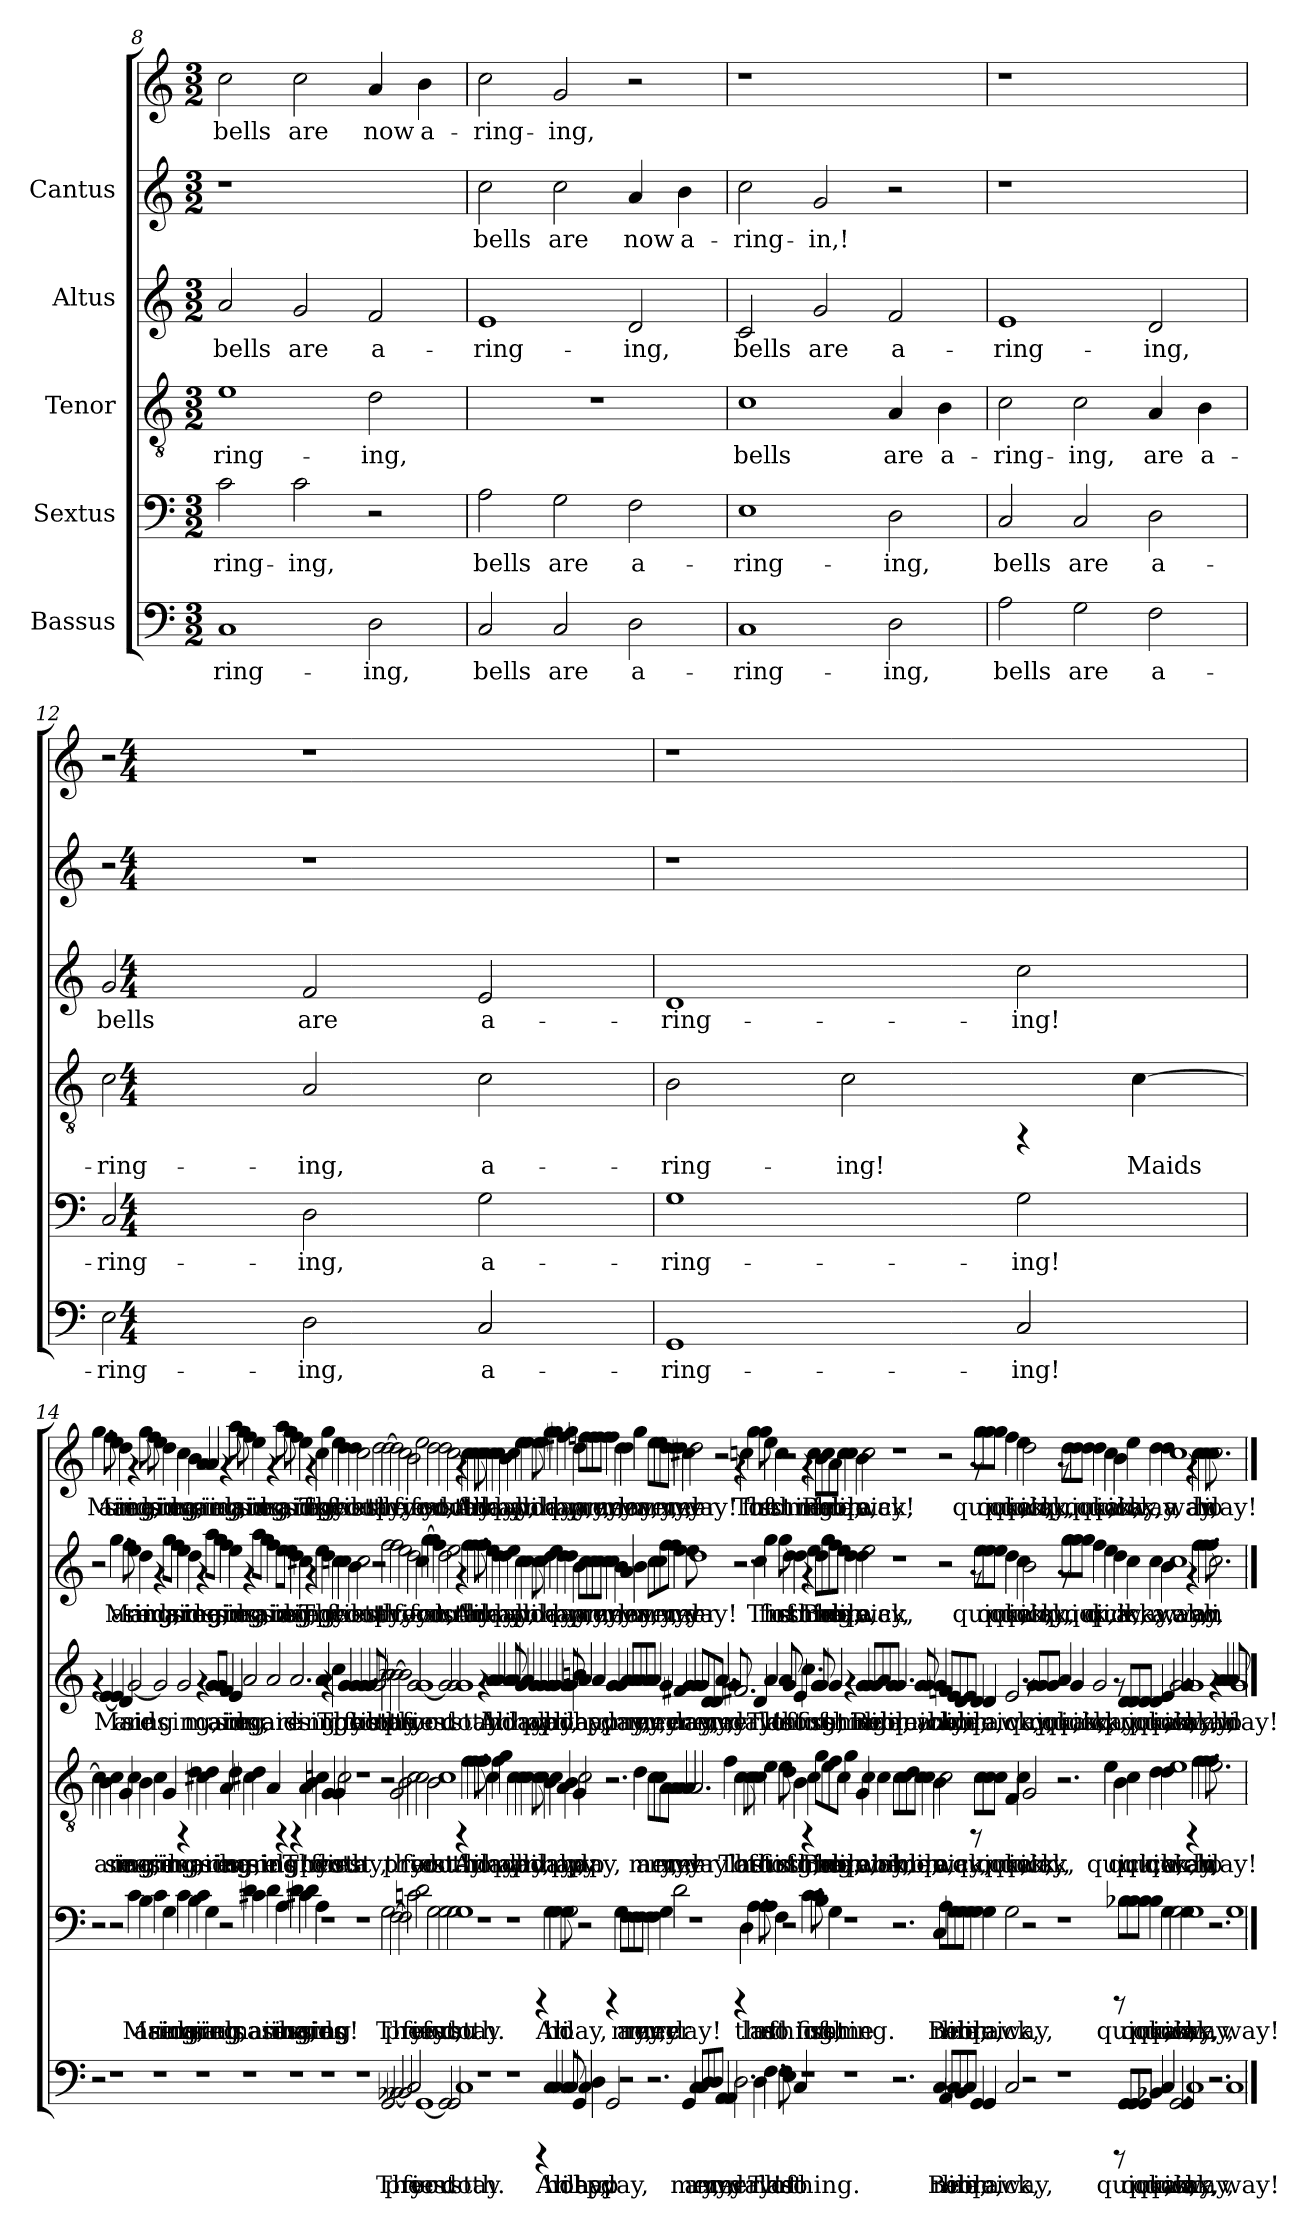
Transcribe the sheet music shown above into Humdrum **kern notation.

**kern	**text	**kern	**text	**kern	**text	**kern	**text	**kern	**text	**kern	**text
*part5	*part5	*part4	*part4	*part3	*part3	*part2	*part2	*part1	*part1	*part1	*part1
*staff6	*staff6	*staff5	*staff5	*staff4	*staff4	*staff3	*staff3	*staff2	*staff2	*staff1	*staff1
*I"Bassus	*	*I"Sextus	*	*I"Tenor	*	*I"Altus	*	*I"Cantus	*	*	*
!!LO:PB:g=z
*clefF4	*	*clefF4	*	*clefGv2	*	*clefG2	*	*clefG2	*	*clefG2	*
*M3/2	*	*M3/2	*	*M3/2	*	*M3/2	*	*M3/2	*	*M3/2	*
=8	=8	=8	=8	=8	=8	=8	=8	=8	=8	=8	=8
!	!LO:LY:b:cj	!	!LO:LY:b:cj	!	!LO:LY:b:cj	!	!LO:LY:b:cj	!	!	!	!LO:LY:b:cj
1C	-ring-	2c\	-ring-	1e	-ring-	2a/	bells	1r	.	2cc\	bells
!	!	!	!LO:LY:b:cj	!	!	!	!LO:LY:b:cj	!	!	!	!LO:LY:b:cj
.	.	2c\	-ing,	.	.	2g/	are	.	.	2cc\	are
!	!LO:LY:b:cj	!	!	!	!LO:LY:b:cj	!	!LO:LY:b:cj	!	!	!	!LO:LY:b:cj
2D\	-ing,	2r	.	2d\	-ing,	2f/	a-	2ryy	.	4a/	now
!	!	!	!	!	!	!	!	!	!	!	!LO:LY:b:cj
.	.	.	.	.	.	.	.	.	.	4b\	a-
=9	=9	=9	=9	=9	=9	=9	=9	=9	=9	=9	=9
!	!LO:LY:b:cj	!	!LO:LY:b:cj	!	!	!	!LO:LY:b:cj	!	!LO:LY:b:cj	!	!LO:LY:b:cj
2C/	bells	2A\	bells	1.r	.	1e	-ring-	2cc\	bells	2cc\	-ring-
!	!LO:LY:b:cj	!	!LO:LY:b:cj	!	!	!	!	!	!LO:LY:b:cj	!	!LO:LY:b:cj
2C/	are	2G\	are	.	.	.	.	2cc\	are	2g/	-ing,
!	!LO:LY:b:cj	!	!LO:LY:b:cj	!	!	!	!LO:LY:b:cj	!	!LO:LY:b:cj	!	!
2D\	a-	2F\	a-	.	.	2d/	-ing,	4a/	now	2r	.
!	!	!	!	!	!	!	!	!	!LO:LY:b:cj	!	!
.	.	.	.	.	.	.	.	4b\	a-	.	.
=10	=10	=10	=10	=10	=10	=10	=10	=10	=10	=10	=10
!	!LO:LY:b:cj	!	!LO:LY:b:cj	!	!LO:LY:b:cj	!	!LO:LY:b:cj	!	!LO:LY:b:cj	!	!
1C	-ring-	1E	-ring-	1c	bells	2c/	bells	2cc\	-ring-	1r	.
!	!	!	!	!	!	!	!LO:LY:b:cj	!	!LO:LY:b:cj	!	!
.	.	.	.	.	.	2g/	are	2g/	-in,!	.	.
!	!LO:LY:b:cj	!	!LO:LY:b:cj	!	!LO:LY:b:cj	!	!LO:LY:b:cj	!	!	!	!
2D\	-ing,	2D\	-ing,	4A/	are	2f/	a-	2r	.	2ryy	.
!	!	!	!	!	!LO:LY:b:cj	!	!	!	!	!	!
.	.	.	.	4B\	a-	.	.	.	.	.	.
=11	=11	=11	=11	=11	=11	=11	=11	=11	=11	=11	=11
!	!LO:LY:b:cj	!	!LO:LY:b:cj	!	!LO:LY:b:cj	!	!LO:LY:b:cj	!	!	!	!
2A\	bells	2C/	bells	2c\	-ring-	1e	-ring-	1r	.	1r	.
!	!LO:LY:b:cj	!	!LO:LY:b:cj	!	!LO:LY:b:cj	!	!	!	!	!	!
2G\	are	2C/	are	2c\	-ing,	.	.	.	.	.	.
!	!LO:LY:b:cj	!	!LO:LY:b:cj	!	!LO:LY:b:cj	!	!LO:LY:b:cj	!	!	!	!
2F\	a-	2D\	a-	4A/	are	2d/	-ing,	2ryy	.	2ryy	.
!	!	!	!	!	!LO:LY:b:cj	!	!	!	!	!	!
.	.	.	.	4B\	a-	.	.	.	.	.	.
!!LO:LB:g=z
=12	=12	=12	=12	=12	=12	=12	=12	=12	=12	=12	=12
!	!LO:LY:b:cj	!	!LO:LY:b:cj	!	!LO:LY:b:cj	!	!LO:LY:b:cj	!	!	!	!
2E\	-ring-	2C/	-ring-	2c\	-ring-	2g/	bells	2r	.	2r	.
*M4/4	*	*M4/4	*	*M4/4	*	*M4/4	*	*M4/4	*	*M4/4	*
*met(c)	*	*met(c)	*	*met(c)	*	*met(c)	*	*met(c)	*	*met(c)	*
!	!LO:LY:b:cj	!	!LO:LY:b:cj	!	!LO:LY:b:cj	!	!LO:LY:b:cj	!	!	!	!
2D\	-ing,	2D\	-ing,	2A/	-ing,	2f/	are	1r	.	1r	.
!	!LO:LY:b:cj	!	!LO:LY:b:cj	!	!LO:LY:b:cj	!	!LO:LY:b:cj	!	!	!	!
2C/	a-	2G\	a-	2c\	a-	2e/	a-	.	.	.	.
!!LO:LB:g=z
=13	=13	=13	=13	=13	=13	=13	=13	=13	=13	=13	=13
*	*	*	*	*	*	*	*	*	*	*MM180	*
!	!LO:LY:b:cj	!	!LO:LY:b:cj	!	!LO:LY:b:cj	!	!LO:LY:b:cj	!	!	!	!
1GG	-ring-	1G	-ring-	2B\	-ring-	1d	-ring-	1r	.	1r	.
!	!	!	!	!	!LO:LY:b:cj	!	!	!	!	!	!
.	.	.	.	2c\	-ing!	.	.	.	.	.	.
!	!LO:LY:b:cj	!	!LO:LY:b:cj	!	!	!	!LO:LY:b:cj	!	!	!	!
2C/	-ing!	2G\	-ing!	4rFF	.	2cc\	-ing!	2ryy	.	2ryy	.
!	!	!	!	!	!LO:LY:b:cj	!	!	!	!	!	!
.	.	.	.	[>4c\	Maids	.	.	.	.	.	.
!!LO:PB:g=z
=14	=14	=14	=14	=14	=14	=14	=14	=14	=14	=14	=14
!	!	!	!	!	!LO:LY:b:cj	!	!	!	!	!	!LO:LY:b:cj
2r	.	2r	.	4c\]	.	4rf	.	2r	.	4.gg\	Maids
!	!	!	!	!	!LO:LY:b:cj	!	!LO:LY:b:cj	!	!	!	!
.	.	.	.	4B\	are	[<4e/	Maids	.	.	.	.
!	!	!	!	!	!	!	!	!	!	!	!LO:LY:b:cj
.	.	.	.	.	.	.	.	.	.	8ff\	are
!	!	!	!	!	!LO:LY:b:cj	!	!LO:LY:b:cj	!	!LO:LY:b:cj	!	!LO:LY:b:cj
1r	.	2r	.	4c\	sing-	4e/]	.	4.gg\	Maids	4ee\	sing-
!	!	!	!	!	!LO:LY:b:cj	!	!LO:LY:b:cj	!	!	!	!LO:LY:b:cj
.	.	.	.	4G/	-ing,	4d/	are	.	.	4dd\	-ing,
!	!	!	!	!	!	!	!	!	!LO:LY:b:cj	!	!
.	.	.	.	.	.	.	.	8ff\	are	.	.
!	!	!	!LO:LY:b:cj	!	!LO:LY:b:cj	!	!LO:LY:b:cj	!	!LO:LY:b:cj	!	!
.	.	4c\	Maids	4c\	maids	[<2g/	sing-	4ee\	sing-	4rf	.
!	!	!	!LO:LY:b:cj	!	!LO:LY:b:cj	!	!	!	!LO:LY:b:cj	!	!LO:LY:b:cj
.	.	4B\	are	4B\	are	.	.	4dd\	-ing,	8gg\	maids
!	!	!	!	!	!	!	!	!	!	!	!LO:LY:b:cj
.	.	.	.	.	.	.	.	.	.	8ff\	are
!	!	!	!LO:LY:b:cj	!	!LO:LY:b:cj	!	!LO:LY:b:cj	!	!	!	!LO:LY:b:cj
1r	.	4c\	sing-	4c\	sing-	2g/]	-	4rf	.	4ee\	sing-
!	!	!	!LO:LY:b:cj	!	!LO:LY:b:cj	!	!	!	!LO:LY:b:cj	!	!LO:LY:b:cj
.	.	4G\	-ing,	4G/	-ing,	.	.	8gg\L	maids	4dd\	-ing,
!	!	!	!	!	!	!	!	!	!LO:LY:b:cj	!	!
.	.	.	.	.	.	.	.	8ff\J	are	.	.
!	!	!	!LO:LY:b:cj	!	!	!	!LO:LY:b:cj	!	!LO:LY:b:cj	!	!LO:LY:b:cj
.	.	4c\	miads	4rFF	.	2g/	ing,	4ee\	sing-	4cc\	maids
!	!	!	!LO:LY:b:cj	!	!LO:LY:b:cj	!	!	!	!LO:LY:b:cj	!	!LO:LY:b:cj
.	.	4B\	are	4d\	maids	.	.	4dd\	-ing,	4b\	are
!	!	!	!LO:LY:b:cj	!	!LO:LY:b:cj	!	!	!	!	!	!LO:LY:b:cj
1r	.	4c\	sing-	4c#X\	are	4rf	.	4rf	.	4a/	sing-
!	!	!	!LO:LY:b:cj	!	!LO:LY:b:cj	!	!LO:LY:b:cj	!	!LO:LY:b:cj	!	!LO:LY:b:cj
.	.	4G\	-ing,	4d\	sing-	8g/L	maids	8aa\L	maids	4a/	-ing,
!	!	!	!	!	!	!	!LO:LY:b:cj	!	!LO:LY:b:cj	!	!
.	.	.	.	.	.	8g/J	are	8gg\J	are	.	.
!	!	!	!	!	!LO:LY:b:cj	!	!LO:LY:b:cj	!	!LO:LY:b:cj	!	!
.	.	2r	.	4A/	-ing,	4f/	sing-	4ff\	sing-	4rf	.
!	!	!	!	!	!LO:LY:b:cj	!	!LO:LY:b:cj	!	!LO:LY:b:cj	!	!LO:LY:b:cj
.	.	.	.	4d\	maids	4e/	-ing,	4ee\	-ing,	8aa\	maids
!	!	!	!	!	!	!	!	!	!	!	!LO:LY:b:cj
.	.	.	.	.	.	.	.	.	.	8gg\	are
!	!	!	!LO:LY:b:cj	!	!LO:LY:b:cj	!	!LO:LY:b:cj	!	!	!	!LO:LY:b:cj
1r	.	4d\	maids	4c#X\	are	2a/	maids	4rf	.	4ff\	sing-
!	!	!	!LO:LY:b:cj	!	!LO:LY:b:cj	!	!	!	!LO:LY:b:cj	!	!LO:LY:b:cj
.	.	4c#X\	are	4d\	sing-	.	.	8aa\L	maids	4ee\	-ing,
!	!	!	!	!	!	!	!	!	!LO:LY:b:cj	!	!
.	.	.	.	.	.	.	.	8gg\J	are	.	.
!	!	!	!LO:LY:b:cj	!	!LO:LY:b:cj	!	!LO:LY:b:cj	!	!LO:LY:b:cj	!	!
.	.	4d\	sing-	4A/	-ing!	2a/	are	4ff\	sing-	4rf	.
!	!	!	!LO:LY:b:cj	!	!	!	!	!	!LO:LY:b:cj	!	!LO:LY:b:cj
.	.	4A\	-ing,	4rFF	.	.	.	8ee\L	-ing,	8aa\	maids
!	!	!	!	!	!	!	!	!	!LO:LY:b:cj	!	!LO:LY:b:cj
.	.	.	.	.	.	.	.	8ee\J	are	8gg\	are
!	!	!	!LO:LY:b:cj	!	!	!	!LO:LY:b:cj	!	!LO:LY:b:cj	!	!LO:LY:b:cj
1r	.	4d\	maids	4rFF	.	2.a/	sing-	4dd\	sing-	4ff\	sing-
!	!	!	!LO:LY:b:cj	!	!LO:LY:b:cj	!	!	!	!LO:LY:b:cj	!	!LO:LY:b:cj
.	.	4c#X\	are	4A/	The	.	.	4cc#X\	-ing!	4ee\	-ing!
!	!	!	!LO:LY:b:cj	!	!LO:LY:b:cj	!	!	!	!	!	!
.	.	4d\	sing-	4B\	priest	.	.	4rf	.	4rf	.
!	!	!	!LO:LY:b:cj	!	!LO:LY:b:cj	!	!LO:LY:b:cj	!	!LO:LY:b:cj	!	!LO:LY:b:cj
.	.	4A\	-ing!	4c\	for	4a/	-ing!	4ee\	The	4cc\	The
!	!	!	!	!	!LO:LY:b:cj	!	!	!	!LO:LY:b:cj	!	!LO:LY:b:cj
1r	.	1r	.	4G/	you	4rf	.	4dd\	priest	4gg\	priest
!	!	!	!	!	!LO:LY:b:cj	!	!LO:LY:b:cj	!	!LO:LY:b:cj	!	!LO:LY:b:cj
.	.	.	.	4G/	doth	4cc\	The	4cc\	for	4ee\	for
!	!	!	!	!	!LO:LY:b:cj	!	!LO:LY:b:cj	!	!LO:LY:b:cj	!	!LO:LY:b:cj
.	.	.	.	2c\	stay,	4g/	priest	4cc\	you	4dd\	you
!	!	!	!	!	!	!	!LO:LY:b:cj	!	!LO:LY:b:cj	!	!LO:LY:b:cj
.	.	.	.	.	.	4g/	for	4b\	doth	4dd\	doth
!	!	!	!	!	!	!	!LO:LY:b:cj	!	!LO:LY:b:cj	!	!LO:LY:b:cj
1r	.	1r	.	1r	.	4.g/	you	2cc\	stay,	2cc\	stay,
!	!	!	!	!	!	!	!LO:LY:b:cj	!	!	!	!
.	.	.	.	.	.	8g/	doth	.	.	.	.
!	!	!	!	!	!	!	!LO:LY:b:cj	!	!	!	!LO:LY:b:cj
.	.	.	.	.	.	2g/	stay,	2r	.	2dd\	the
!	!LO:LY:b:cj	!	!LO:LY:b:cj	!	!	!	!LO:LY:b:cj	!	!LO:LY:b:cj	!	!LO:LY:b:cj
2GG/	The	2G\	The	2r	.	2b\	the	2ff\	the	[>2dd\	priest
!	!LO:LY:b:cj	!	!LO:LY:b:cj	!	!LO:LY:b:cj	!	!LO:LY:b:cj	!	!LO:LY:b:cj	!	!LO:LY:b:cj
[<2BB-X/	priest	[>2F\	priest	2G/	the	[>2b-X\	priest	2ff\	priest	2dd\]	.
!	!LO:LY:b:cj	!	!LO:LY:b:cj	!	!LO:LY:b:cj	!	!LO:LY:b:cj	!	!LO:LY:b:cj	!	!LO:LY:b:cj
2BB-X/]	.	2F\]	.	2B\	priest	2b-X\]	.	2ee\	for	2cc\	for
!	!LO:LY:b:cj	!	!LO:LY:b:cj	!	!LO:LY:b:cj	!	!LO:LY:b:cj	!	!LO:LY:b:cj	!	!LO:LY:b:cj
2C/	for	2c\	for	2c\	for	2g/	for	2dd\	you,	2b\	you,
!	!LO:LY:b:cj	!	!LO:LY:b:cj	!	!LO:LY:b:cj	!	!LO:LY:b:cj	!	!LO:LY:b:cj	!	!LO:LY:b:cj
[<1GG	you	2d\	you,	2c\	you	[<1g	you	4cc\	for	2ee\	for
!	!	!	!	!	!	!	!	!	!LO:LY:b:cj	!	!
.	.	.	.	.	.	.	.	[>4gg\	you	.	.
!	!	!	!LO:LY:b:cj	!	!LO:LY:b:cj	!	!	!	!LO:LY:b:cj	!	!LO:LY:b:cj
.	.	2G\	for	2B\	doth	.	.	4gg\]	.	2dd\	you
!	!	!	!	!	!	!	!	!	!LO:LY:b:cj	!	!
.	.	.	.	.	.	.	.	4ff\	doth	.	.
!	!LO:LY:b:cj	!	!LO:LY:b:cj	!	!LO:LY:b:cj	!	!LO:LY:b:cj	!	!LO:LY:b:cj	!	!LO:LY:b:cj
2GG/]	.	2G\	you	1c	stay.	2g/]	.	2dd\	-	2dd\	doth
!	!LO:LY:b:cj	!	!LO:LY:b:cj	!	!	!	!LO:LY:b:cj	!	!LO:LY:b:cj	!	!LO:LY:b:cj
2GG/	doth	2G\	doth	.	.	2g/	doth	2ee\	-stay.	2cc\	stay.
!	!LO:LY:b:cj	!	!LO:LY:b:cj	!	!	!	!LO:LY:b:cj	!	!	!	!
1C	stay.	1G	stay.	4rFF	.	1g	stay.	4rf	.	4rf	.
!	!	!	!	!	!LO:LY:b:cj	!	!	!	!LO:LY:b:cj	!	!LO:LY:b:cj
.	.	.	.	4f\	An	.	.	4ff\	An	4cc\	An
!	!	!	!	!	!LO:LY:b:cj	!	!	!	!LO:LY:b:cj	!	!LO:LY:b:cj
.	.	.	.	4.f\	ho-	.	.	4.ff\	ho-	4.cc\	ho-
!	!	!	!	!	!LO:LY:b:cj	!	!	!	!LO:LY:b:cj	!	!LO:LY:b:cj
.	.	.	.	8f\	-li-	.	.	8ff\	-li-	8cc\	-li-
!	!	!	!	!	!LO:LY:b:cj	!	!	!	!LO:LY:b:cj	!	!LO:LY:b:cj
1r	.	1r	.	4f\	-day,	4rf	.	4ff\	-day,	4cc\	-day,
!	!	!	!	!	!LO:LY:b:cj	!	!LO:LY:b:cj	!	!LO:LY:b:cj	!	!LO:LY:b:cj
.	.	.	.	4c\	a	4a/	An	4ee\	a	4cc\	a
!	!	!	!	!	!LO:LY:b:cj	!	!LO:LY:b:cj	!	!LO:LY:b:cj	!	!LO:LY:b:cj
.	.	.	.	4f\	hap-	4.a/	ho-	4dd\	hap-	4cc\	hap-
!	!	!	!	!	!LO:LY:b:cj	!	!	!	!LO:LY:b:cj	!	!LO:LY:b:cj
.	.	.	.	4g\	-py	.	.	4dd\	-py	4b\	-py
!	!	!	!	!	!	!	!LO:LY:b:cj	!	!	!	!
.	.	.	.	.	.	8a/	-li-	.	.	.	.
!	!	!	!	!	!LO:LY:b:cj	!	!LO:LY:b:cj	!	!LO:LY:b:cj	!	!LO:LY:b:cj
1r	.	1r	.	4c\	day,	4a/	-day,	4ee\	day,	4cc\	day,
!	!	!	!	!	!LO:LY:b:cj	!	!LO:LY:b:cj	!	!LO:LY:b:cj	!	!LO:LY:b:cj
.	.	.	.	4c\	an	4g/	a	4cc\	an	4ee\	an
!	!	!	!	!	!LO:LY:b:cj	!	!LO:LY:b:cj	!	!LO:LY:b:cj	!	!LO:LY:b:cj
.	.	.	.	4.c\	ho-	4a/	hap-	4.cc\	ho-	4.ee\	ho-
!	!	!	!	!	!	!	!LO:LY:b:cj	!	!	!	!
.	.	.	.	.	.	4g/	-py	.	.	.	.
!	!	!	!	!	!LO:LY:b:cj	!	!	!	!LO:LY:b:cj	!	!LO:LY:b:cj
.	.	.	.	8c\	-li-	.	.	8cc\	-li-	8ee\	-li-
!	!	!	!	!	!LO:LY:b:cj	!	!LO:LY:b:cj	!	!LO:LY:b:cj	!	!LO:LY:b:cj
4rCCC	.	4rCCC	.	4c\	-day,	4g/	day,	4cc\	-day,	4ee\	-day,
!	!LO:LY:b:cj	!	!LO:LY:b:cj	!	!LO:LY:b:cj	!	!LO:LY:b:cj	!	!LO:LY:b:cj	!	!LO:LY:b:cj
4C/	An	4G\	An	4B\	a	4g/	an	4dd\	a	4gg\	a
!	!LO:LY:b:cj	!	!LO:LY:b:cj	!	!LO:LY:b:cj	!	!LO:LY:b:cj	!	!LO:LY:b:cj	!	!LO:LY:b:cj
4.C/	hol-	4.G\	ho-	4c\	hap-	4.g/	ho-	4ee\	hap-	4gg\	hap-
!	!	!	!	!	!LO:LY:b:cj	!	!	!	!LO:LY:b:cj	!	!LO:LY:b:cj
.	.	.	.	4A/	-py,	.	.	4dd\	-py	4ff#X\	-py
!	!LO:LY:b:cj	!	!LO:LY:b:cj	!	!	!	!LO:LY:b:cj	!	!	!	!
8C/	-li-	8G\	-li-	.	.	8g/	-li-	.	.	.	.
!	!LO:LY:b:cj	!	!LO:LY:b:cj	!	!LO:LY:b:cj	!	!LO:LY:b:cj	!	!LO:LY:b:cj	!	!LO:LY:b:cj
4C/	-day,	2G\	-day,	4B\	hap-	4g/	-day,	4dd\	day,	4gg\	day,
!	!LO:LY:b:cj	!	!	!	!LO:LY:b:cj	!	!LO:LY:b:cj	!	!LO:LY:b:cj	!	!LO:LY:b:cj
4GG/	a	.	.	4G/	-py	4b\	a	4b\	a	4dd\	a
!	!LO:LY:b:cj	!	!	!	!LO:LY:b:cj	!	!LO:LY:b:cj	!	!LO:LY:b:cj	!	!LO:LY:b:cj
4C/	hap-	2r	.	2c\	day,	4a/	hap-	8cc\L	mer-	8ff\L	mer-
!	!	!	!	!	!	!	!	!	!LO:LY:b:cj	!	!LO:LY:b:cj
.	.	.	.	.	.	.	.	8cc\	-ry,	8ff\	-ry,
!	!LO:LY:b:cj	!	!	!	!	!	!LO:LY:b:cj	!	!LO:LY:b:cj	!	!LO:LY:b:cj
4D\	-py	.	.	.	.	4a/	-py	8cc\	mer-	8ff\	mer-
!	!	!	!	!	!	!	!	!	!LO:LY:b:cj	!	!LO:LY:b:cj
.	.	.	.	.	.	.	.	8cc\J	-ry,	8ff\J	-ry,
!	!LO:LY:b:cj	!	!	!	!	!	!LO:LY:b:cj	!	!LO:LY:b:cj	!	!LO:LY:b:cj
2GG/	day,	4rCCC	.	2.r	.	4g/	day,	4cc\	mer-	4ff\	mer-
!	!	!	!LO:LY:b:cj	!	!	!	!LO:LY:b:cj	!	!LO:LY:b:cj	!	!LO:LY:b:cj
.	.	4G\	a	.	.	4g/	a	4b\	-ry	4dd\	-ry
!	!	!	!LO:LY:b:cj	!	!	!	!LO:LY:b:cj	!	!LO:LY:b:cj	!	!LO:LY:b:cj
2r	.	8F\L	mer-	.	.	8a/L	mer-	4a/	day,	4dd\	day,
!	!	!	!LO:LY:b:cj	!	!	!	!LO:LY:b:cj	!	!	!	!
.	.	8F\	-ry,	.	.	8a/	-ry,	.	.	.	.
!	!	!	!LO:LY:b:cj	!	!LO:LY:b:cj	!	!LO:LY:b:cj	!	!LO:LY:b:cj	!	!LO:LY:b:cj
.	.	8F\	mer-	4d\	a	8a/	mer-	4b\	a	4gg\	a
!	!	!	!LO:LY:b:cj	!	!	!	!LO:LY:b:cj	!	!	!	!
.	.	8F\J	-ry,	.	.	8a/J	-ry,	.	.	.	.
!	!	!	!LO:LY:b:cj	!	!LO:LY:b:cj	!	!LO:LY:b:cj	!	!LO:LY:b:cj	!	!LO:LY:b:cj
2.r	.	4F\	mer-	8c\L	mer-	4a/	mer-	8cc\L	mer-	8ee\L	mer-
!	!	!	!	!	!LO:LY:b:cj	!	!	!	!LO:LY:b:cj	!	!LO:LY:b:cj
.	.	.	.	8c\	-ry,	.	.	8cc\	-ry,	8ee\	-ry,
!	!	!	!LO:LY:b:cj	!	!LO:LY:b:cj	!	!LO:LY:b:cj	!	!LO:LY:b:cj	!	!LO:LY:b:cj
.	.	4G\	-ry	8A\	mer-	4g/	-ry	8ff\	mer-	8dd\	mer-
!	!	!	!	!	!LO:LY:b:cj	!	!	!	!LO:LY:b:cj	!	!LO:LY:b:cj
.	.	.	.	8A\J	-ry,	.	.	8ff\J	-ry,	8dd\J	-ry,
!	!	!	!LO:LY:b:cj	!	!LO:LY:b:cj	!	!LO:LY:b:cj	!	!LO:LY:b:cj	!	!LO:LY:b:cj
.	.	2d\	day!	4A/	mer-	4f#X/	day,	4.ee\	mer-	4dd\	mer-
!	!LO:LY:b:cj	!	!	!	!LO:LY:b:cj	!	!LO:LY:b:cj	!	!	!	!LO:LY:b:cj
4GG/	a	.	.	4A/	-ry	4g/	a	.	.	4cc#X\	-ry
!	!	!	!	!	!	!	!	!	!LO:LY:b:cj	!	!
.	.	.	.	.	.	.	.	8ee\	-ry	.	.
!	!LO:LY:b:cj	!	!	!	!LO:LY:b:cj	!	!LO:LY:b:cj	!	!LO:LY:b:cj	!	!LO:LY:b:cj
8C/L	mer-	1r	.	2.A/	day!	8g/L	mer-	1dd	day!	2dd\	day!
!	!LO:LY:b:cj	!	!	!	!	!	!LO:LY:b:cj	!	!	!	!
8C/	-ry,	.	.	.	.	8g/	-ry,	.	.	.	.
!	!LO:LY:b:cj	!	!	!	!	!	!LO:LY:b:cj	!	!	!	!
8D/	mer-	.	.	.	.	8d/	mer-	.	.	.	.
!	!LO:LY:b:cj	!	!	!	!	!	!LO:LY:b:cj	!	!	!	!
8D/J	-ry,	.	.	.	.	8d/J	-ry,	.	.	.	.
!	!LO:LY:b:cj	!	!	!	!	!	!LO:LY:b:cj	!	!	!	!
4AA/	mer-	.	.	.	.	4.a/	mer-	.	.	2r	.
!	!LO:LY:b:cj	!	!	!	!LO:LY:b:cj	!	!	!	!	!	!
4AA/	-ry	.	.	4f\	The	.	.	.	.	.	.
!	!	!	!	!	!	!	!LO:LY:b:cj	!	!	!	!
.	.	.	.	.	.	8g/	-ry	.	.	.	.
!	!LO:LY:b:cj	!	!	!	!LO:LY:b:cj	!	!LO:LY:b:cj	!	!	!	!
2.D\	day!	4rCCC	.	4.c\	last	2.f#X/	day!	2.r	.	4rf	.
!	!	!	!LO:LY:b:cj	!	!	!	!	!	!	!	!LO:LY:b:cj
.	.	4D\	the	.	.	.	.	.	.	4cc\	The
!	!	!	!	!	!LO:LY:b:cj	!	!	!	!	!	!
.	.	.	.	8c\	of	.	.	.	.	.	.
!	!	!	!LO:LY:b:cj	!	!LO:LY:b:cj	!	!	!	!	!	!LO:LY:b:cj
.	.	4.A\	last	4c\	no-	.	.	.	.	4.gg\	first
!	!LO:LY:b:cj	!	!	!	!LO:LY:b:cj	!	!LO:LY:b:cj	!	!LO:LY:b:cj	!	!
4D\	The	.	.	4c\	-thing,	4d/	The	4cc\	The	.	.
!	!	!	!LO:LY:b:cj	!	!	!	!	!	!	!	!LO:LY:b:cj
.	.	8A\	of	.	.	.	.	.	.	8gg\	of
!	!LO:LY:b:cj	!	!LO:LY:b:cj	!	!LO:LY:b:cj	!	!LO:LY:b:cj	!	!LO:LY:b:cj	!	!LO:LY:b:cj
4.F\	last	4A\	no-	4.e\	first	4.a/	last	4.gg\	first	4ee\	some-
!	!	!	!LO:LY:b:cj	!	!	!	!	!	!	!	!LO:LY:b:cj
.	.	4F\	-thing,	.	.	.	.	.	.	4cc\	-thing.
!	!LO:LY:b:cj	!	!	!	!LO:LY:b:cj	!	!LO:LY:b:cj	!	!LO:LY:b:cj	!	!
8F\	of	.	.	8e\	of	8a/	of	8gg\	of	.	.
!	!LO:LY:b:cj	!	!	!	!LO:LY:b:cj	!	!LO:LY:b:cj	!	!LO:LY:b:cj	!	!
4E\	no-	2r	.	4d\	some-	4g/	no-	4dd\	some-	2r	.
!	!LO:LY:b:cj	!	!	!	!LO:LY:b:cj	!	!LO:LY:b:cj	!	!LO:LY:b:cj	!	!
4C/	-thing.	.	.	4B\	-thing.	4e/	-thing,	4dd\	-thing.	.	.
!	!	!	!LO:LY:b:cj	!	!	!	!LO:LY:b:cj	!	!	!	!
1r	.	4.c\	first	4rFF	.	4.cc\	first	4rf	.	4rf	.
!	!	!	!	!	!LO:LY:b:cj	!	!	!	!LO:LY:b:cj	!	!LO:LY:b:cj
.	.	.	.	4c\	Be	.	.	4ee\	Be	4cc\	Be
!	!	!	!LO:LY:b:cj	!	!	!	!LO:LY:b:cj	!	!	!	!
.	.	8c\	of	.	.	8g/	of	.	.	.	.
!	!	!	!LO:LY:b:cj	!	!LO:LY:b:cj	!	!LO:LY:b:cj	!	!LO:LY:b:cj	!	!LO:LY:b:cj
.	.	4B\	some-	8g\L	nim-	4g/	some-	8dd\L	nim-	8b\L	nim-
!	!	!	!	!	!LO:LY:b:cj	!	!	!	!LO:LY:b:cj	!	!LO:LY:b:cj
.	.	.	.	8e\	-ble,	.	.	8gg\	-ble,	8cc\	-ble,
!	!	!	!LO:LY:b:cj	!	!LO:LY:b:cj	!	!LO:LY:b:cj	!	!LO:LY:b:cj	!	!LO:LY:b:cj
.	.	4G\	-thing.	8f\	nim-	4g/	-thing.	8ff\	nim-	8a\	nim-
!	!	!	!	!	!LO:LY:b:cj	!	!	!	!LO:LY:b:cj	!	!LO:LY:b:cj
.	.	.	.	8c\J	-ble,	.	.	8ee\J	-ble,	8cc\J	-ble,
!	!	!	!	!	!LO:LY:b:cj	!	!	!	!LO:LY:b:cj	!	!LO:LY:b:cj
1r	.	1r	.	4g\	quick,	4rf	.	4dd\	quick,	4cc\	quick,
!	!	!	!	!	!LO:LY:b:cj	!	!LO:LY:b:cj	!	!LO:LY:b:cj	!	!LO:LY:b:cj
.	.	.	.	4G/	a-	4g/	Be	4dd\	a-	4b\	a-
!	!	!	!	!	!LO:LY:b:cj	!	!LO:LY:b:cj	!	!LO:LY:b:cj	!	!LO:LY:b:cj
.	.	.	.	4c\	-way,	8g/L	nim-	2ee\	-way,	2cc\	-way!
!	!	!	!	!	!	!	!LO:LY:b:cj	!	!	!	!
.	.	.	.	.	.	8g/	-ble,	.	.	.	.
!	!	!	!	!	!LO:LY:b:cj	!	!LO:LY:b:cj	!	!	!	!
.	.	.	.	4c\	be	8a/	nim-	.	.	.	.
!	!	!	!	!	!	!	!LO:LY:b:cj	!	!	!	!
.	.	.	.	.	.	8g/J	-ble,	.	.	.	.
!	!	!	!	!	!LO:LY:a:cj	!	!LO:LY:a:cj	!	!	!	!
2.r	.	2.r	.	8c\L	nim-	4.g/	quick,	1r	.	1r	.
!	!	!	!	!	!LO:LY:a:cj	!	!	!	!	!	!
.	.	.	.	8c\	-ble,	.	.	.	.	.	.
!	!	!	!	!	!LO:LY:a:cj	!	!	!	!	!	!
.	.	.	.	8d\	nim-	.	.	.	.	.	.
!	!	!	!	!	!LO:LY:a:cj	!	!LO:LY:a:cj	!	!	!	!
.	.	.	.	8c\J	-ble,	8g/	a-	.	.	.	.
!	!	!	!	!	!LO:LY:a:cj	!	!LO:LY:a:cj	!	!	!	!
.	.	.	.	4c\	quick,	4g/	-way,	.	.	.	.
!	!LO:LY:b:cj	!	!LO:LY:b:cj	!	!LO:LY:a:cj	!	!LO:LY:a:cj	!	!	!	!
4C/	Be	4C/	Be	4B\	a-	4g/	be	.	.	.	.
!	!LO:LY:b:cj	!	!LO:LY:b:cj	!	!LO:LY:b:cj	!	!LO:LY:b:cj	!	!	!	!
8AA/L	nim-	8A\L	nim-	2c\	-way,	8f/L	nim-	2r	.	2r	.
!	!LO:LY:b:cj	!	!LO:LY:b:cj	!	!	!	!LO:LY:b:cj	!	!	!	!
8C/	-ble,	8G\	-ble,	.	.	8e/	-ble,	.	.	.	.
!	!LO:LY:b:cj	!	!LO:LY:b:cj	!	!	!	!LO:LY:b:cj	!	!	!	!
8BB/	nim-	8G\	nim-	.	.	8d/	nim-	.	.	.	.
!	!LO:LY:b:cj	!	!LO:LY:b:cj	!	!	!	!LO:LY:b:cj	!	!	!	!
8C/J	-ble,	8G\J	-ble,	.	.	8e/J	-ble,	.	.	.	.
!	!LO:LY:b:cj	!	!LO:LY:b:cj	!	!	!	!LO:LY:b:cj	!	!	!	!
4GG/	quick,	4G\	quick,	8rFF	.	4d/	quick,	8rf	.	8rf	.
!	!	!	!	!	!LO:LY:b:cj	!	!	!	!LO:LY:b:cj	!	!LO:LY:b:cj
.	.	.	.	8c\L	quick,	.	.	8ee\L	quick,	8gg\L	quick,
!	!LO:LY:b:cj	!	!LO:LY:b:cj	!	!LO:LY:b:cj	!	!LO:LY:b:cj	!	!LO:LY:b:cj	!	!LO:LY:b:cj
4GG/	a-	4G\	a-	8c\	quick,	4d/	a-	8ee\	quick,	8gg\	quick,
!	!	!	!	!	!LO:LY:b:cj	!	!	!	!LO:LY:b:cj	!	!LO:LY:b:cj
.	.	.	.	8c\J	quick,	.	.	8ee\J	quick,	8gg\J	quick,
!	!LO:LY:b:cj	!	!LO:LY:b:cj	!	!LO:LY:b:cj	!	!LO:LY:b:cj	!	!LO:LY:b:cj	!	!LO:LY:b:cj
2C/	-way,	2G\	-way,	4F/	quick,	2e/	-way,	4dd\	quick,	4ff\	quick,
!	!	!	!	!	!LO:LY:b:cj	!	!	!	!LO:LY:b:cj	!	!LO:LY:b:cj
.	.	.	.	4c\	a-	.	.	4cc\	a-	4ee\	a-
!	!	!	!	!	!LO:LY:b:cj	!	!	!	!LO:LY:b:cj	!	!LO:LY:b:cj
2r	.	2r	.	2G/	-way,	8rf	.	2b\	-way,	2dd\	-way,
!	!	!	!	!	!	!	!LO:LY:b:cj	!	!	!	!
.	.	.	.	.	.	8g/L	quick,	.	.	.	.
!	!	!	!	!	!	!	!LO:LY:b:cj	!	!	!	!
.	.	.	.	.	.	8g/	quick,	.	.	.	.
!	!	!	!	!	!	!	!LO:LY:b:cj	!	!	!	!
.	.	.	.	.	.	8g/J	quick,	.	.	.	.
!	!	!	!	!	!	!	!LO:LY:b:cj	!	!	!	!
1r	.	1r	.	2.r	.	4a/	quick,	8rf	.	8rf	.
!	!	!	!	!	!	!	!	!	!LO:LY:b:cj	!	!LO:LY:b:cj
.	.	.	.	.	.	.	.	8gg\L	quick,	8dd\L	quick,
!	!	!	!	!	!	!	!LO:LY:b:cj	!	!LO:LY:b:cj	!	!LO:LY:b:cj
.	.	.	.	.	.	4g/	a-	8gg\	quick,	8dd\	quick,
!	!	!	!	!	!	!	!	!	!LO:LY:b:cj	!	!LO:LY:b:cj
.	.	.	.	.	.	.	.	8gg\J	q	8dd\J	quick,
!	!	!	!	!	!	!	!LO:LY:b:cj	!	!LO:LY:b:cj	!	!LO:LY:b:cj
.	.	.	.	.	.	2g/	-way,	4ff\	uick,	4dd\	quick,
!	!	!	!	!	!LO:LY:b:cj	!	!	!	!LO:LY:b:cj	!	!LO:LY:b:cj
.	.	.	.	4e\	quick,	.	.	4ee\	quick,	4cc\	a-
!	!	!	!	!	!LO:LY:b:cj	!	!	!	!LO:LY:b:cj	!	!LO:LY:b:cj
8rCCC	.	8rCCC	.	4B\	quick,	8rf	.	4dd\	a-	4b\	-way,
!	!LO:LY:b:cj	!	!LO:LY:b:cj	!	!	!	!LO:LY:b:cj	!	!	!	!
8GG/L	quick,	8B-X\L	quick,	.	.	8d/L	quick,	.	.	.	.
!	!LO:LY:b:cj	!	!LO:LY:b:cj	!	!LO:LY:b:cj	!	!LO:LY:b:cj	!	!LO:LY:b:cj	!	!LO:LY:b:cj
8GG/	quick,	8B-\	quick,	4c\	quick,	8d/	quick,	4cc\	-way,	4ee\	a-
!	!LO:LY:b:cj	!	!LO:LY:b:cj	!	!	!	!LO:LY:b:cj	!	!	!	!
8GG/J	quick,	8B-\J	quick,	.	.	8d/J	quick,	.	.	.	.
!	!LO:LY:b:cj	!	!LO:LY:b:cj	!	!LO:LY:b:cj	!	!LO:LY:b:cj	!	!LO:LY:b:cj	!	!LO:LY:b:cj
4BB-X/	quick,	4B-\	quick,	4d\	quick,	4d/	quick,	4cc\	a-	4dd\	-way,
!	!LO:LY:b:cj	!	!LO:LY:b:cj	!	!LO:LY:b:cj	!	!LO:LY:b:cj	!	!LO:LY:b:cj	!	!LO:LY:b:cj
4C/	a-	4G\	a-	4d\	a-	4e/	a-	4b\	-way,	4dd\	a-
!	!LO:LY:b:cj	!	!LO:LY:b:cj	!	!LO:LY:b:cj	!	!LO:LY:b:cj	!	!LO:LY:b:cj	!	!LO:LY:b:cj
2.GG/	-way,	2.G\	-way,	1e	-way,	2.g/	-way,	1cc	a-	1cc	-way,
!	!LO:LY:b:cj	!	!LO:LY:b:cj	!	!	!	!LO:LY:b:cj	!	!	!	!
4GG/	a-	4G\	a-	.	.	4g/	a-	.	.	.	.
!	!LO:LY:b:cj	!	!LO:LY:b:cj	!	!	!	!LO:LY:b:cj	!	!	!	!
1C	-way,	1G	-way,	4rFF	.	1g	-way,	4rf	.	4rf	.
!	!	!	!	!	!LO:LY:b:cj	!	!	!	!LO:LY:b:cj	!	!LO:LY:b:cj
.	.	.	.	4f\	an	.	.	4ff\	-way,	4cc\	an
!	!	!	!	!	!LO:LY:b:cj	!	!	!	!LO:LY:b:cj	!	!LO:LY:b:cj
.	.	.	.	4.f\	ho-	.	.	4.ff\	an	4.cc\	ho-
!	!	!	!	!	!LO:LY:b:cj	!	!	!	!LO:LY:b:cj	!	!LO:LY:b:cj
.	.	.	.	8f\	-li-	.	.	8ff\	ho-	8cc\	-li-
!	!	!	!	!	!LO:LY:b:cj	!	!	!	!LO:LY:b:cj	!	!LO:LY:b:cj
2.r	.	2.r	.	2.e\	-day!	4rf	.	2.cc\	-li	2.cc\	-day!
!	!	!	!	!	!	!	!LO:LY:b:cj	!	!	!	!
.	.	.	.	.	.	4a/	an	.	.	.	.
!	!	!	!	!	!	!	!LO:LY:b:cj	!	!	!	!
.	.	.	.	.	.	4a/	ho-	.	.	.	.
!	!LO:LY:b:cj	!	!LO:LY:b:cj	!	!	!	!LO:LY:b:cj	!	!	!	!
1C	way!	1G	way!	1ryy	.	8a/	-li-	1ryy	.	1ryy	.
!	!	!	!	!	!	!	!LO:LY:b:cj	!	!	!	!
.	.	.	.	.	.	1g	-day!	.	.	.	.
8ryy	.	8ryy	.	8ryy	.	.	.	8ryy	.	8ryy	.
==	==	==	==	=	==	==	==	==	==	==	==
*-	*-	*-	*-	*-	*-	*-	*-	*-	*-	*-	*-
